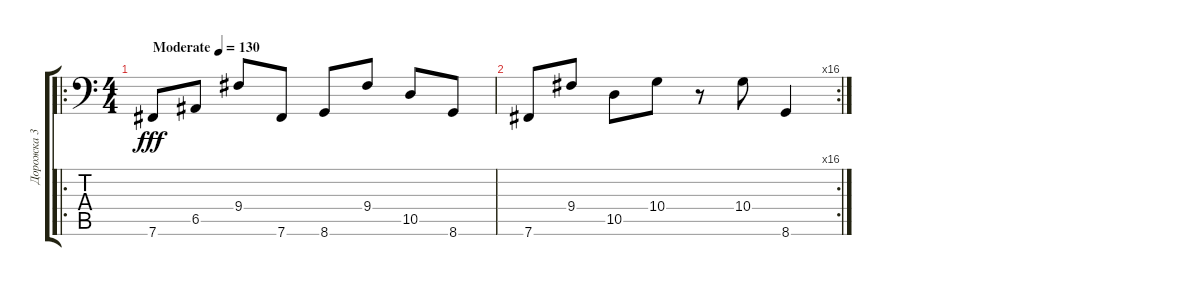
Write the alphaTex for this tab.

\track ("Дорожка 3" "Дорожка 3") {instrument electricbasspick}
\staff {score tabs}
\tuning (B2 Gb2 D2 A1 E1 B0) {hide}
\ro
\ts (4 4)
\tempo (130 "Moderate")
\clef f4
\ks c
7.6.8{dy fff instrument electricbasspick} 6.5.8 9.4.8 7.6.8 8.6.8 9.4.8 10.5.8 8.6.8 |
\rc 16
7.6.8 9.4.8 10.5.8 10.4.8 r.8 10.4.8 8.6.4
